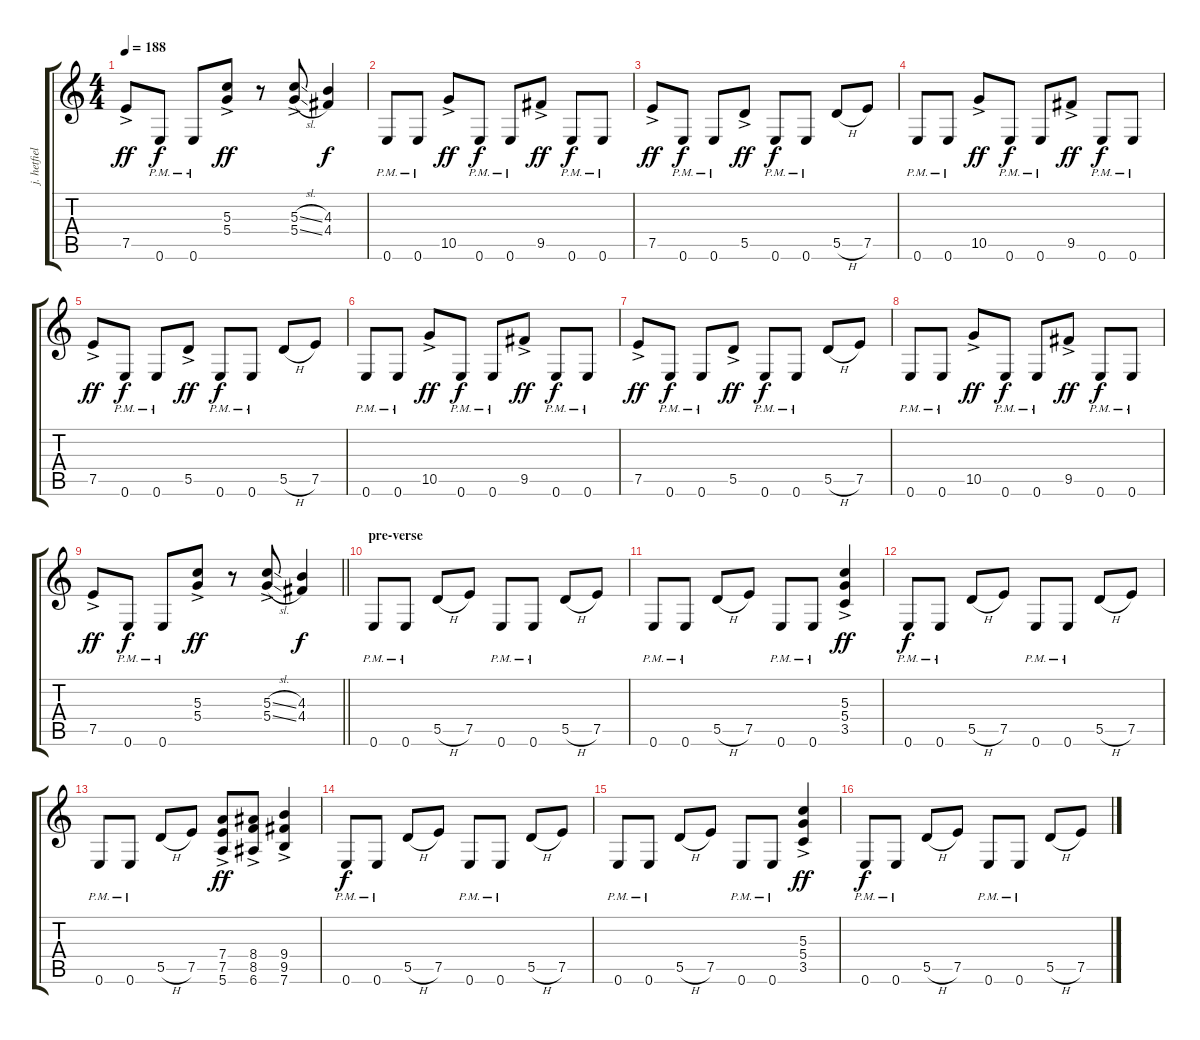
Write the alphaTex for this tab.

\track ("j. hetfield - rhythm guitar" "j. hetfiel") {instrument distortionguitar}
\staff {score tabs}
\tuning (E4 B3 G3 D3 A2 E2) {hide}
\ts (4 4)
\tempo 188
\clef g2
\ks c
7.5{ac}.8{dy ff} 0.6{pm}.8{dy f} 0.6{pm}.8 (5.3{ac} 5.4{ac}).8{dy ff} r.8 (5.3{sl ac} 5.4{sl ac}).8 (4.3 4.4).4{dy f} |
0.6{pm}.8 0.6{pm}.8 10.5{ac}.8{dy ff} 0.6{pm}.8{dy f} 0.6{pm}.8 9.5{ac}.8{dy ff} 0.6{pm}.8{dy f} 0.6{pm}.8 |
7.5{ac}.8{dy ff} 0.6{pm}.8{dy f} 0.6{pm}.8 5.5{ac}.8{dy ff} 0.6{pm}.8{dy f} 0.6{pm}.8 5.5{h}.8 7.5.8 |
0.6{pm}.8 0.6{pm}.8 10.5{ac}.8{dy ff} 0.6{pm}.8{dy f} 0.6{pm}.8 9.5{ac}.8{dy ff} 0.6{pm}.8{dy f} 0.6{pm}.8 |
7.5{ac}.8{dy ff} 0.6{pm}.8{dy f} 0.6{pm}.8 5.5{ac}.8{dy ff} 0.6{pm}.8{dy f} 0.6{pm}.8 5.5{h}.8 7.5.8 |
0.6{pm}.8 0.6{pm}.8 10.5{ac}.8{dy ff} 0.6{pm}.8{dy f} 0.6{pm}.8 9.5{ac}.8{dy ff} 0.6{pm}.8{dy f} 0.6{pm}.8 |
7.5{ac}.8{dy ff} 0.6{pm}.8{dy f} 0.6{pm}.8 5.5{ac}.8{dy ff} 0.6{pm}.8{dy f} 0.6{pm}.8 5.5{h}.8 7.5.8 |
0.6{pm}.8 0.6{pm}.8 10.5{ac}.8{dy ff} 0.6{pm}.8{dy f} 0.6{pm}.8 9.5{ac}.8{dy ff} 0.6{pm}.8{dy f} 0.6{pm}.8 |
\barLineRight lightlight
7.5{ac}.8{dy ff} 0.6{pm}.8{dy f} 0.6{pm}.8 (5.3{ac} 5.4{ac}).8{dy ff} r.8 (5.3{sl ac} 5.4{sl ac}).8 (4.3 4.4).4{dy f} |
\section ("" "pre-verse")
0.6{pm}.8 0.6{pm}.8 5.5{h}.8 7.5.8 0.6{pm}.8 0.6{pm}.8 5.5{h}.8 7.5.8 |
0.6{pm}.8 0.6{pm}.8 5.5{h}.8 7.5.8 0.6{pm}.8 0.6{pm}.8 (5.3{ac} 5.4{ac} 3.5{ac}).4{dy ff} |
0.6{pm}.8{dy f} 0.6{pm}.8 5.5{h}.8 7.5.8 0.6{pm}.8 0.6{pm}.8 5.5{h}.8 7.5.8 |
0.6{pm}.8 0.6{pm}.8 5.5{h}.8 7.5.8 (7.4{ac} 7.5{ac} 5.6{ac}).8{dy ff} (8.4{ac} 8.5{ac} 6.6{ac}).8 (9.4{ac} 9.5{ac} 7.6{ac}).4 |
0.6{pm}.8{dy f} 0.6{pm}.8 5.5{h}.8 7.5.8 0.6{pm}.8 0.6{pm}.8 5.5{h}.8 7.5.8 |
0.6{pm}.8 0.6{pm}.8 5.5{h}.8 7.5.8 0.6{pm}.8 0.6{pm}.8 (5.3{ac} 5.4{ac} 3.5{ac}).4{dy ff} |
0.6{pm}.8{dy f} 0.6{pm}.8 5.5{h}.8 7.5.8 0.6{pm}.8 0.6{pm}.8 5.5{h}.8 7.5.8
